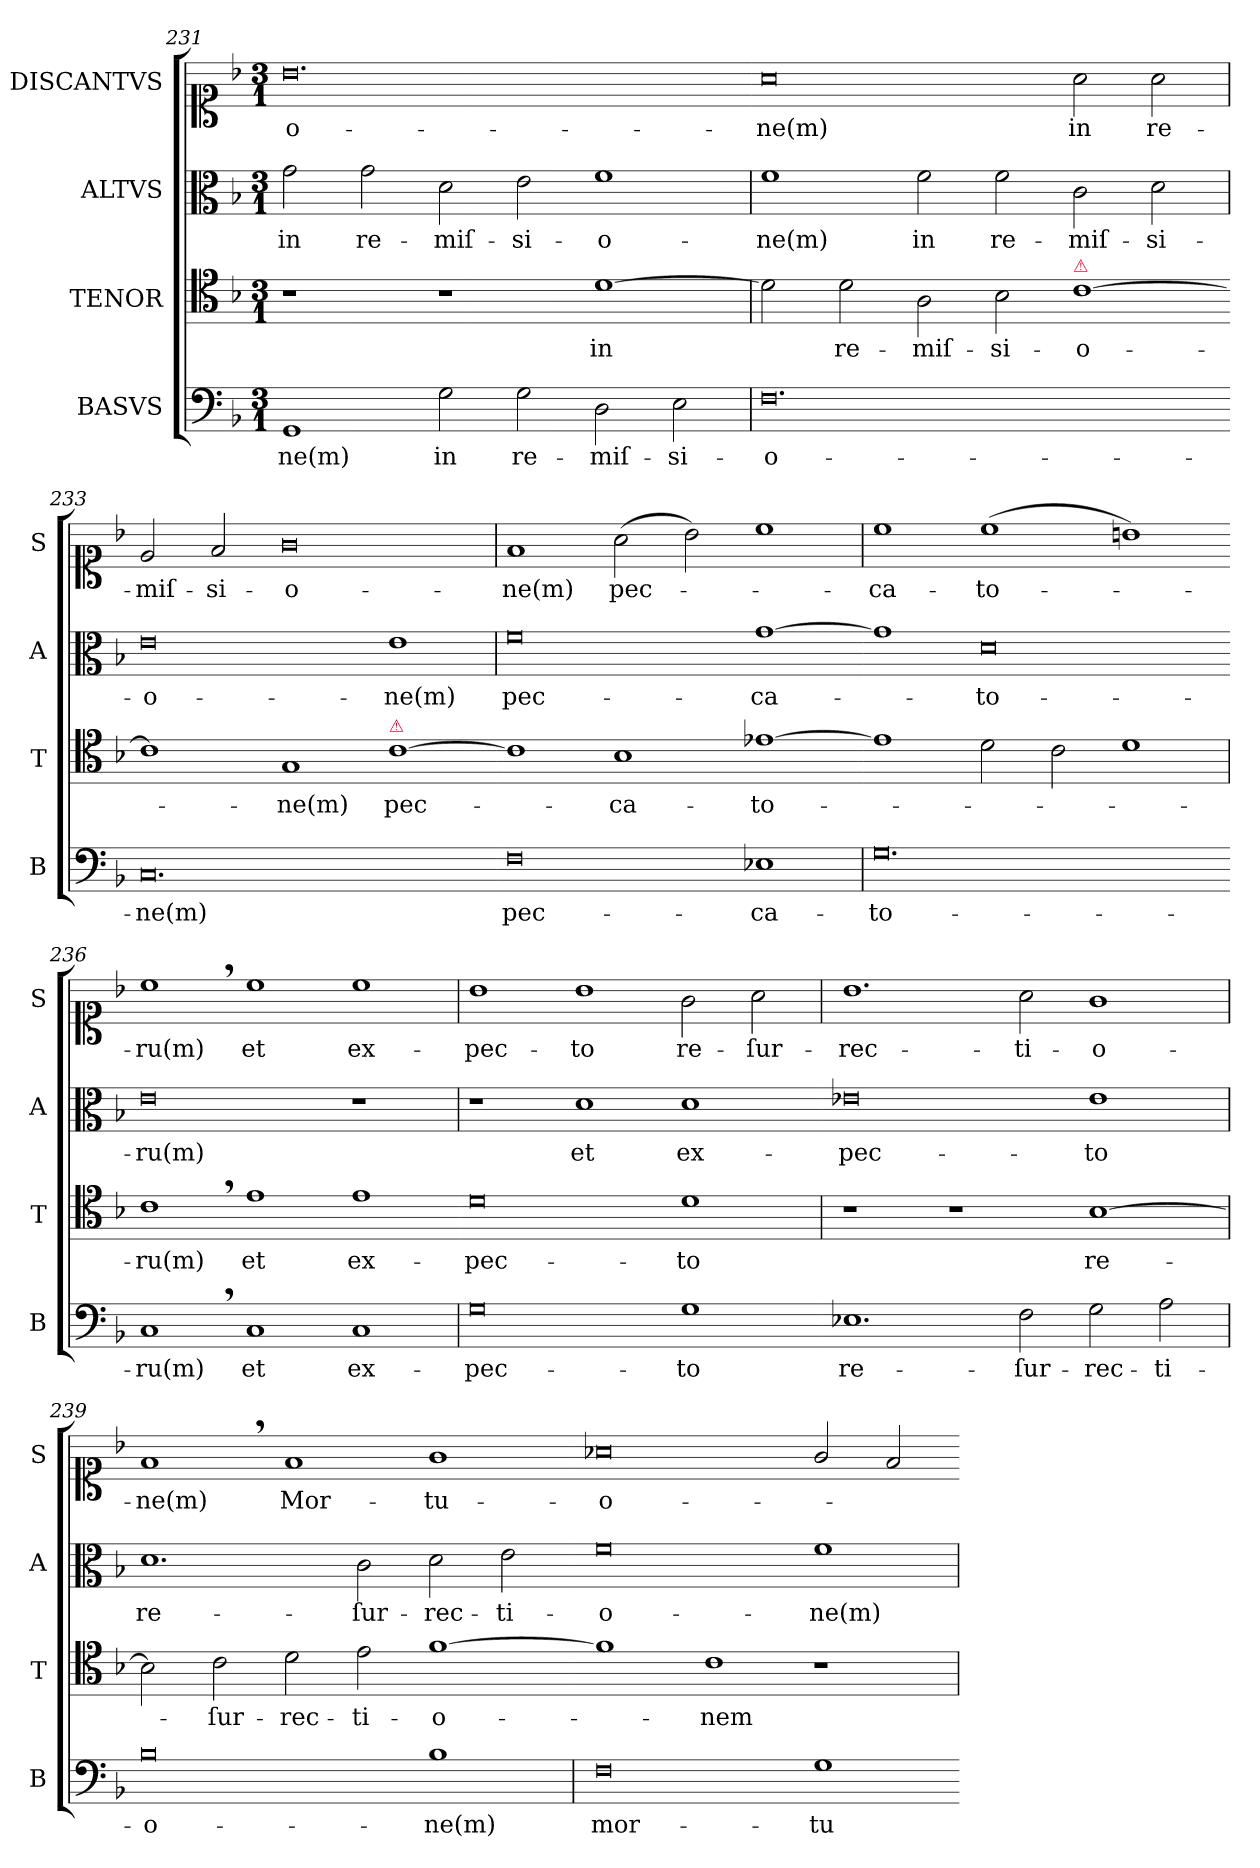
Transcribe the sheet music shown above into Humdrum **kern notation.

**kern	**text	**kern	**text	**kern	**text	**kern	**text
*part4	*part4	*part3	*part3	*part2	*part2	*part1	*part1
*staff4	*staff4	*staff3	*staff3	*staff2	*staff2	*staff1	*staff1
*I"BASVS	*	*I"TENOR	*	*I"ALTVS	*	*I"DISCANTVS	*
*I'B	*	*I'T	*	*I'A	*	*I'S	*
*clefF4	*	*clefC4	*	*clefC3	*	*clefC1	*
*k[b-]	*	*k[b-]	*	*k[b-]	*	*k[b-]	*
*G:dor	*	*G:dor	*	*G:dor	*	*G:dor	*
*M3/1	*	*M3/1	*	*M3/1	*	*M3/1	*
=231	=231	=231	=231	=231	=231	=231	=231
!	!	!	!	!	!LO:LY:i	!	!
1GG	-ne(m)	1r	.	2g\	in	0.b-	-o-
!	!	!	!	!	!LO:LY:i	!	!
.	.	.	.	2g\	re-	.	.
!	!LO:LY:i	!	!	!	!LO:LY:i	!	!
2G\	in	1r	.	2d\	-miſ-	.	.
!	!LO:LY:i	!	!	!	!LO:LY:i	!	!
2G\	re-	.	.	2e\	-si-	.	.
!	!LO:LY:i	!	!	!	!LO:LY:i	!	!
2D\	-miſ-	[1d	in	1f	-o-	.	.
!	!LO:LY:i	!	!	!	!	!	!
2E\	-si-	.	.	.	.	.	.
=232	=232-	=232	=232-	=232	=232-	=232-	=232-
!	!LO:LY:i	!	!	!	!LO:LY:i	!	!
0.F	-o-	2d]	.	1f	-ne(m)	0a	-ne(m)
.	.	2d\	re-	.	.	.	.
!	!	!	!	!	!LO:LY:i	!	!
.	.	2A\	-miſ-	2f\	in	.	.
!	!	!	!	!	!LO:LY:i	!	!
.	.	2B-\	-si-	2f\	re-	.	.
!	!	!LO:TX:a:color=crimson:t=⚠	!	!	!	!	!
!	!	!	!	!	!LO:LY:i	!	!LO:LY:i
.	.	[1c	-o-	2c\	-miſ-	2a\	in
!	!	!	!	!	!LO:LY:i	!	!LO:LY:i
.	.	.	.	2d\	-si-	2a\	re-
=233-	=233	=233-	=233	=233	=233	=233	=233
!	!LO:LY:i	!	!	!	!LO:LY:i	!	!LO:LY:i
0.C	-ne(m)	1c]	.	0e	-o-	2e/	-miſ-
!	!	!	!	!	!	!	!LO:LY:i
.	.	.	.	.	.	2f/	-si-
!	!	!	!	!	!	!	!LO:LY:i
.	.	1G	-ne(m)	.	.	0g	-o-
!	!	!LO:TX:a:color=crimson:t=⚠	!	!	!	!	!
!	!	!	!	!	!LO:LY:i	!	!
.	.	[1c	pec-	1e	-ne(m)	.	.
=234-	=234	=234-	=234	=234	=234	=234	=234
!	!	!	!	!	!	!	!LO:LY:i
0F	pec-	1c]	.	0f	pec-	1f	-ne(m)
.	.	1B-	-ca-	.	.	(<2a\	pec-
.	.	.	.	.	.	2b-\)	.
1E-X	-ca-	[1e-X	-to-	[1g	-ca-	1cc	.
=235	=235	=235-	=235	=235-	=235	=235	=235
0.G	-to-	1e-]	.	1g]	.	1cc	-ca-
.	.	2d\	.	0d	-to-	(<1cc	-to-
.	.	2c\	.	.	.	.	.
.	.	1d	.	.	.	1bn)	.
=236-	=236-	=236	=236-	=236-	=236-	=236-	=236-
1C,<	-ru(m)	1c,<	-ru(m)	0e	-ru(m)	1cc,<	-ru(m)
1C	et	1e	et	.	.	1cc	et
1C	ex-	1e	ex-	1r	.	1cc	ex-
=237	=237	=237-	=237	=237	=237	=237	=237
0G	-pec-	0d	-pec-	1r	.	1b-	-pec-
.	.	.	.	1d	et	1b-	-to
1G	-to	1d	-to	1d	ex-	2g\	re-
.	.	.	.	.	.	2a\	-ſur-
=238-	=238	=238	=238	=238-	=238	=238	=238
1.E-X	re-	1r	.	0e-X	-pec-	1.b-	-rec-
.	.	1r	.	.	.	.	.
2F\	-ſur-	.	.	.	.	2a\	-ti-
2G\	-rec-	[1B-	re-	1e-	-to	1g	-o-
2A\	-ti-	.	.	.	.	.	.
=239	=239	=239	=239	=239	=239	=239	=239
0B-	-o-	2B-]	.	1.d	re-	1f,<	-ne(m)
.	.	2c\	-ſur-	.	.	.	.
.	.	2d\	-rec-	.	.	1f	Mor-
.	.	2e\	-ti-	2c\	-ſur-	.	.
1B-	-ne(m)	[1f	-o-	2d\	-rec-	1g	-tu-
.	.	.	.	2e\	-ti-	.	.
=240	=240-	=240-	=240-	=240-	=240-	=240-	=240-
0F	mor-	1f]	.	0f	-o-	0a-X	-o-
.	.	1c	-nem	.	.	.	.
1G	-tu-	1r	.	1f	-ne(m)	2g/	.
.	.	.	.	.	.	2f/	.
=-	=-	=	=-	=	=-	=-	=-
*-	*-	*-	*-	*-	*-	*-	*-
